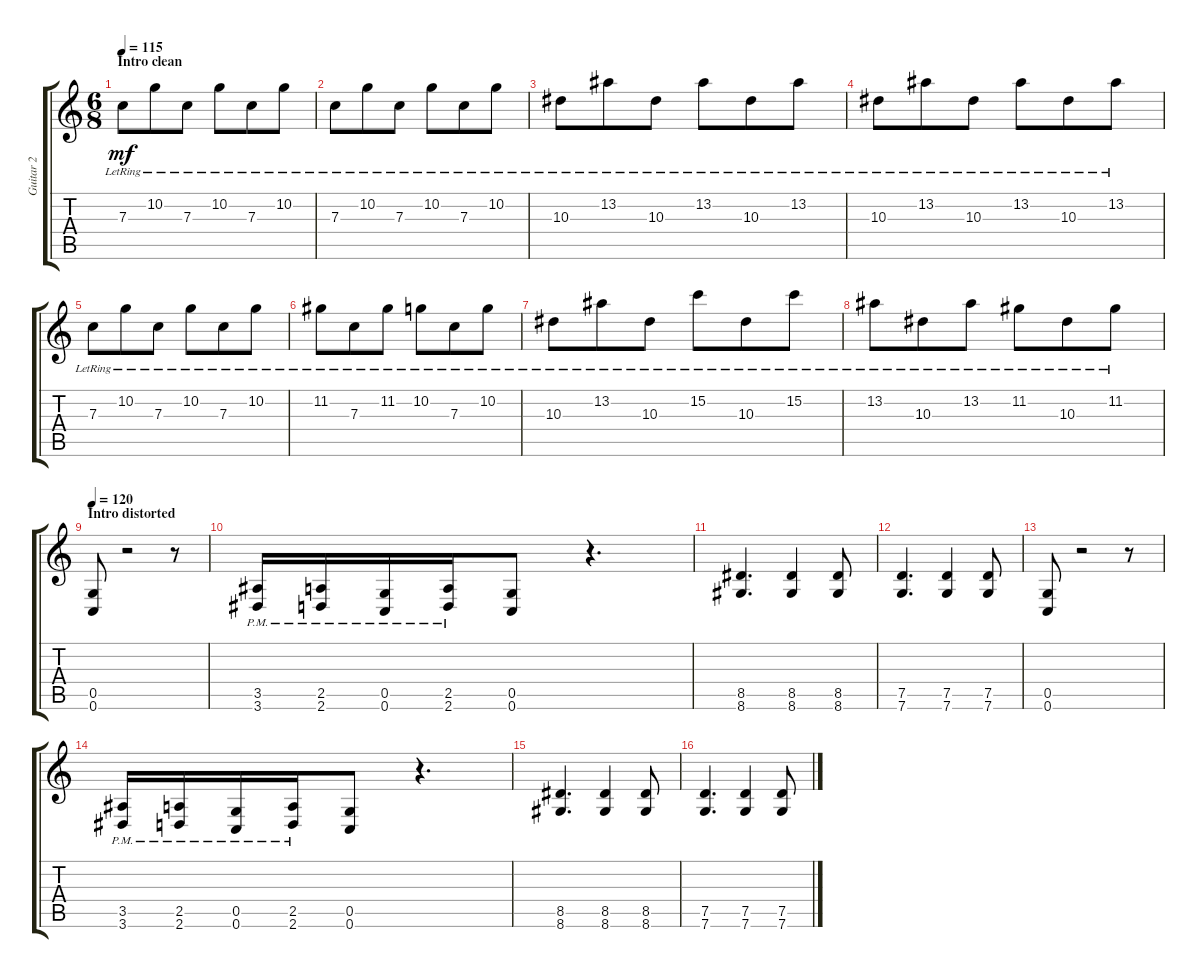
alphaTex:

\track ("Guitar 2" "Guitar 2") {instrument distortionguitar}
\staff {score tabs}
\tuning (D4 A3 F3 C3 G2 C2) {hide}
\ts (6 8)
\section ("" "Intro clean")
\tempo 115
\clef g2
\ks c
7.3{lr}.8{dy mf instrument distortionguitar} 10.2{lr}.8 7.3{lr}.8 10.2{lr}.8 7.3{lr}.8 10.2{lr}.8 |
7.3{lr}.8 10.2{lr}.8 7.3{lr}.8 10.2{lr}.8 7.3{lr}.8 10.2{lr}.8 |
10.3{lr}.8 13.2{lr}.8 10.3{lr}.8 13.2{lr}.8 10.3{lr}.8 13.2{lr}.8 |
10.3{lr}.8 13.2{lr}.8 10.3{lr}.8 13.2{lr}.8 10.3{lr}.8 13.2{lr}.8 |
7.3{lr}.8 10.2{lr}.8 7.3{lr}.8 10.2{lr}.8 7.3{lr}.8 10.2{lr}.8 |
11.2{lr}.8 7.3{lr}.8 11.2{lr}.8 10.2{lr}.8 7.3{lr}.8 10.2{lr}.8 |
10.3{lr}.8 13.2{lr}.8 10.3{lr}.8 15.2{lr}.8 10.3{lr}.8 15.2{lr}.8 |
13.2{lr}.8 10.3{lr}.8 13.2{lr}.8 11.2{lr}.8 10.3{lr}.8 11.2{lr}.8 |
\section ("" "Intro distorted")
\tempo 120
(0.5 0.6).8 r.2 r.8 |
(3.5{pm} 3.6{pm}).16 (2.5{pm} 2.6{pm}).16 (0.5{pm} 0.6{pm}).16 (2.5{pm} 2.6{pm}).16 (0.5 0.6).8 r.4{d} |
(8.5 8.6).4{d} (8.5 8.6).4 (8.5 8.6).8 |
(7.5 7.6).4{d} (7.5 7.6).4 (7.5 7.6).8 |
(0.5 0.6).8 r.2 r.8 |
(3.5{pm} 3.6{pm}).16 (2.5{pm} 2.6{pm}).16 (0.5{pm} 0.6{pm}).16 (2.5{pm} 2.6{pm}).16 (0.5 0.6).8 r.4{d} |
(8.5 8.6).4{d} (8.5 8.6).4 (8.5 8.6).8 |
(7.5 7.6).4{d} (7.5 7.6).4 (7.5 7.6).8
